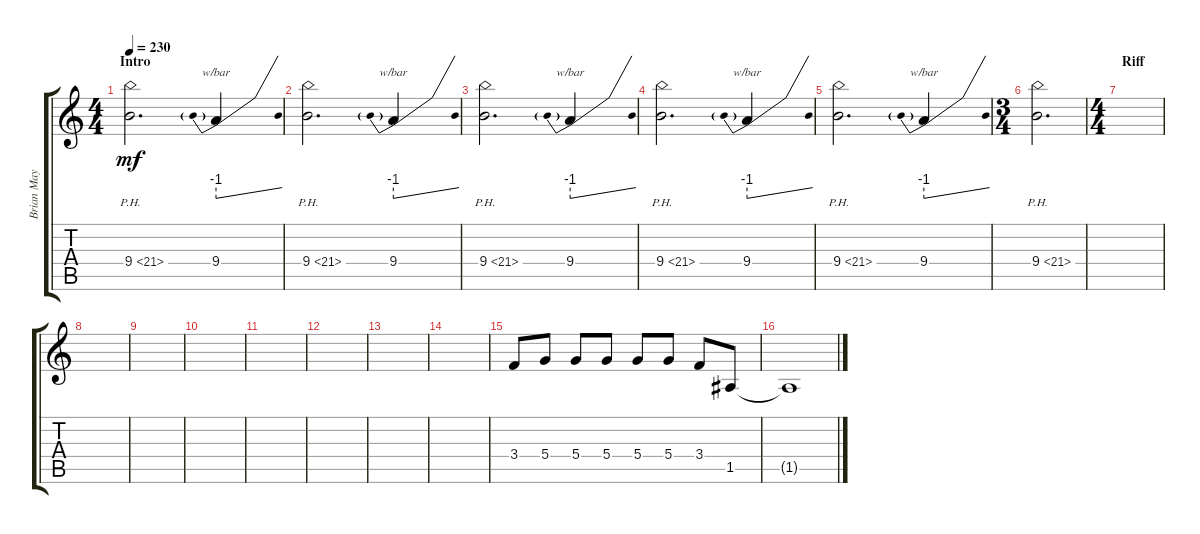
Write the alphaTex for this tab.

\track ("Brian May Lead" "Brian May ") {instrument distortionguitar}
\staff {score tabs}
\tuning (E4 B3 G3 D3 A2 E2) {hide}
\ts (4 4)
\section ("" "Intro")
\tempo 230
\clef g2
\ks c
9.4{ph 12}.2{d dy mf instrument distortionguitar} 9.4.4{tbe (predivedive default 0 -4 60 0)} |
9.4{ph 12}.2{d} 9.4.4{tbe (predivedive default 0 -4 60 0)} |
9.4{ph 12}.2{d} 9.4.4{tbe (predivedive default 0 -4 60 0)} |
9.4{ph 12}.2{d} 9.4.4{tbe (predivedive default 0 -4 60 0)} |
9.4{ph 12}.2{d} 9.4.4{tbe (predivedive default 0 -4 60 0)} |
\ts (3 4)
9.4{ph 12}.2{d} |
\ts (4 4)
\section ("" "Riff")
|
|
|
|
|
|
|
|
3.4.8 5.4.8 5.4.8 5.4.8 5.4.8 5.4.8 3.4.8 1.5.8 |
1.5{t}.1
